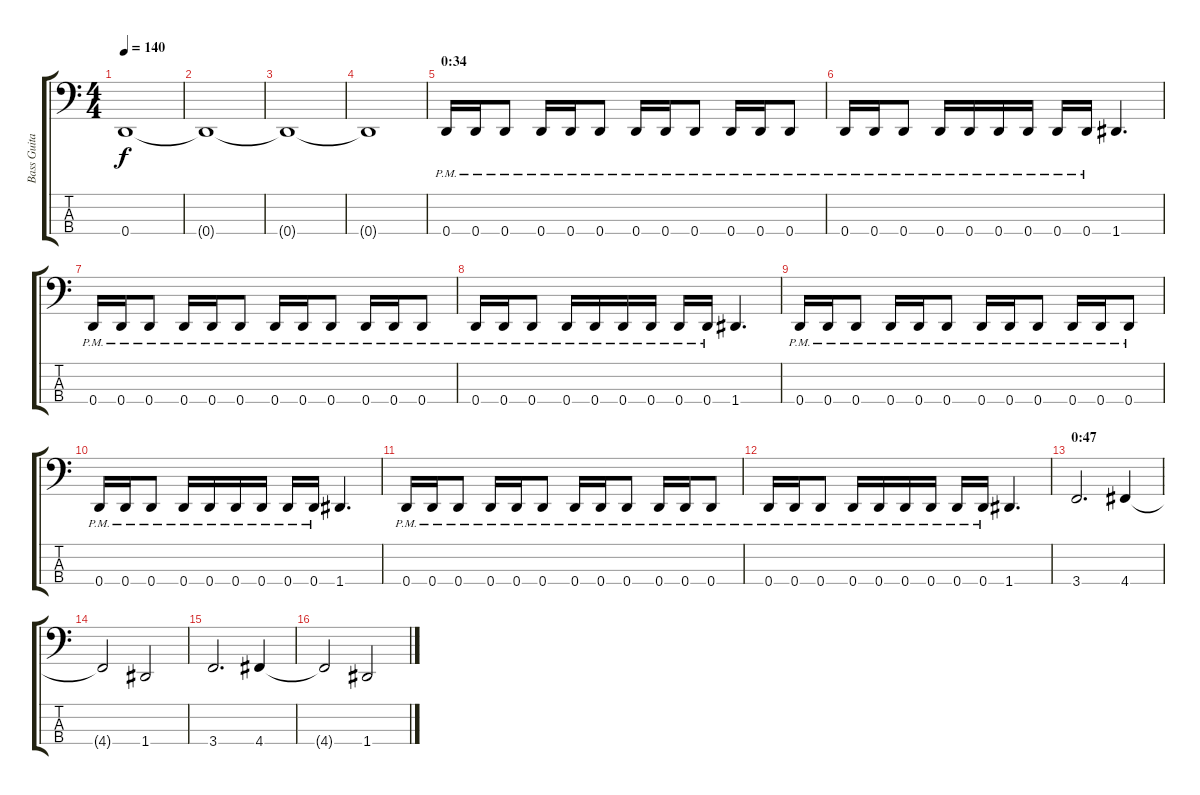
\track ("Bass Guitar" "Bass Guita") {instrument electricbasspick}
\staff {score tabs}
\tuning (F2 C2 G1 D1) {hide}
\ts (4 4)
\tempo 140
\clef f4
\ks c
0.4.1{dy f} |
0.4{t}.1 |
0.4{t}.1 |
0.4{t}.1 |
\section ("" "0:34")
0.4{pm}.16 0.4{pm}.16 0.4{pm}.8 0.4{pm}.16 0.4{pm}.16 0.4{pm}.8 0.4{pm}.16 0.4{pm}.16 0.4{pm}.8 0.4{pm}.16 0.4{pm}.16 0.4{pm}.8 |
0.4{pm}.16 0.4{pm}.16 0.4{pm}.8 0.4{pm}.16 0.4{pm}.16 0.4{pm}.16 0.4{pm}.16 0.4{pm}.16 0.4{pm}.16 1.4.4{d} |
0.4{pm}.16 0.4{pm}.16 0.4{pm}.8 0.4{pm}.16 0.4{pm}.16 0.4{pm}.8 0.4{pm}.16 0.4{pm}.16 0.4{pm}.8 0.4{pm}.16 0.4{pm}.16 0.4{pm}.8 |
0.4{pm}.16 0.4{pm}.16 0.4{pm}.8 0.4{pm}.16 0.4{pm}.16 0.4{pm}.16 0.4{pm}.16 0.4{pm}.16 0.4{pm}.16 1.4.4{d} |
0.4{pm}.16 0.4{pm}.16 0.4{pm}.8 0.4{pm}.16 0.4{pm}.16 0.4{pm}.8 0.4{pm}.16 0.4{pm}.16 0.4{pm}.8 0.4{pm}.16 0.4{pm}.16 0.4{pm}.8 |
0.4{pm}.16 0.4{pm}.16 0.4{pm}.8 0.4{pm}.16 0.4{pm}.16 0.4{pm}.16 0.4{pm}.16 0.4{pm}.16 0.4{pm}.16 1.4.4{d} |
0.4{pm}.16 0.4{pm}.16 0.4{pm}.8 0.4{pm}.16 0.4{pm}.16 0.4{pm}.8 0.4{pm}.16 0.4{pm}.16 0.4{pm}.8 0.4{pm}.16 0.4{pm}.16 0.4{pm}.8 |
0.4{pm}.16 0.4{pm}.16 0.4{pm}.8 0.4{pm}.16 0.4{pm}.16 0.4{pm}.16 0.4{pm}.16 0.4{pm}.16 0.4{pm}.16 1.4.4{d} |
\section ("" "0:47")
3.4.2{d} 4.4.4 |
4.4{t}.2 1.4.2 |
3.4.2{d} 4.4.4 |
4.4{t}.2 1.4.2
